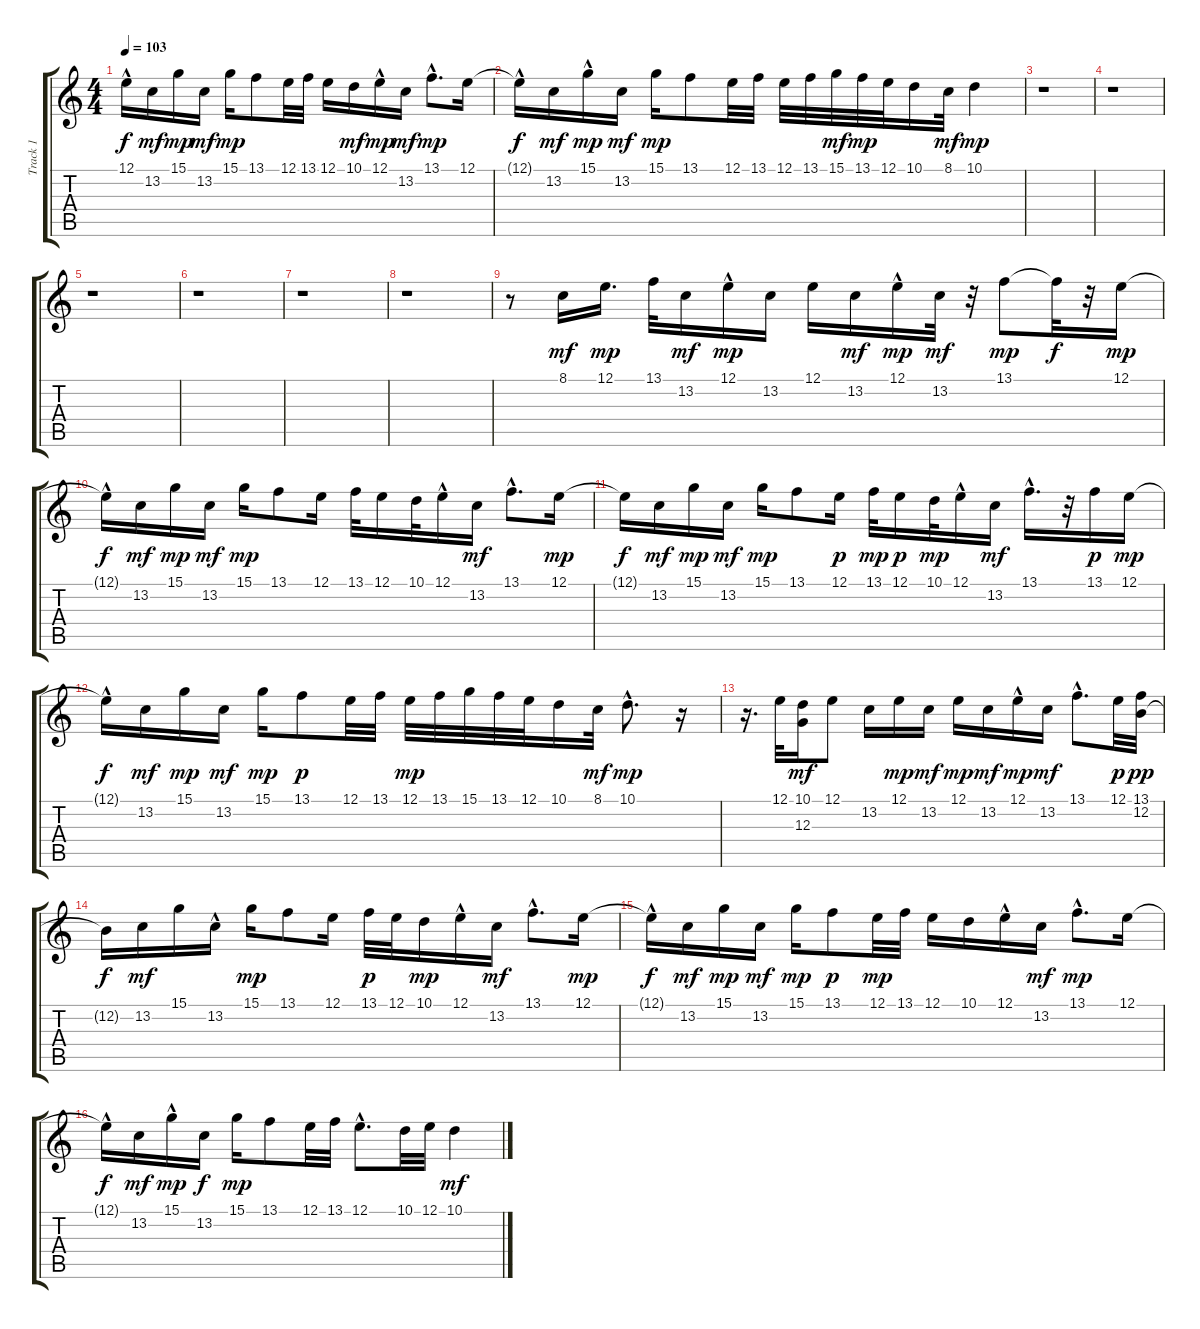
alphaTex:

\track ("Track 1" "Track 1") {instrument stringensemble1}
\staff {score tabs}
\tuning (E4 B3 G3 D3 A2 E2) {hide}
\ts (4 4)
\tempo 103
\clef g2
\ks c
12.1{hac t}.16{dy f} 13.2.16{dy mf} 15.1.16{dy mp} 13.2.16{dy mf} 15.1.16{dy mp} 13.1.8 12.1.32 13.1.32 12.1.16 10.1.16{dy mf} 12.1{hac}.16{dy mp} 13.2.16{dy mf} 13.1{hac}.8{d dy mp} 12.1.16 |
12.1{hac t}.16{dy f} 13.2.16{dy mf} 15.1{hac}.16{dy mp} 13.2.16{dy mf} 15.1.16{dy mp} 13.1.8 12.1.32 13.1.32 12.1.32 13.1.32 15.1.32{dy mf} 13.1.32{dy mp} 12.1.32 10.1.16 8.1.32{dy mf} 10.1.4{dy mp} |
r.1 |
r.1 |
r.1 |
r.1 |
r.1 |
r.1 |
r.8 8.1.16{dy mf} 12.1.16{d dy mp} 13.1.32 13.2.16{dy mf} 12.1{hac}.16{dy mp} 13.2.16 12.1.16 13.2.16{dy mf} 12.1{hac}.16{dy mp} 13.2.32{dy mf} r.32 13.1.8{dy mp} 13.1{t}.32{dy f} r.32 12.1.16{dy mp} |
12.1{hac t}.16{dy f} 13.2.16{dy mf} 15.1.16{dy mp} 13.2.16{dy mf} 15.1.16{dy mp} 13.1.8 12.1.16 13.1.32 12.1.16 10.1.32 12.1{hac}.16 13.2.16{dy mf} 13.1{hac}.8{d} 12.1.16{dy mp} |
12.1{t}.16{dy f} 13.2.16{dy mf} 15.1.16{dy mp} 13.2.16{dy mf} 15.1.16{dy mp} 13.1.8 12.1.16{dy p} 13.1.32{dy mp} 12.1.16{dy p} 10.1.32{dy mp} 12.1{hac}.16 13.2.16{dy mf} 13.1{hac}.16{d} r.32 13.1.16{dy p} 12.1.16{dy mp} |
12.1{hac t}.16{dy f} 13.2.16{dy mf} 15.1.16{dy mp} 13.2.16{dy mf} 15.1.16{dy mp} 13.1.8{dy p} 12.1.32 13.1.32 12.1.32{dy mp} 13.1.32 15.1.32 13.1.32 12.1.32 10.1.16 8.1.32{dy mf} 10.1{hac}.8{d dy mp} r.16 |
r.16{d} 12.1.32 (10.1 12.3).16{dy mf} 12.1.8 13.2.16 12.1.16{dy mp} 13.2.16{dy mf} 12.1.16{dy mp} 13.2.16{dy mf} 12.1{hac}.16{dy mp} 13.2.16{dy mf} 13.1{hac}.8{d} 12.1.32{dy p} (13.1 12.2).32{dy pp} |
12.2{t}.16{dy f} 13.2.16{dy mf} 15.1.16 13.2{hac}.16 15.1.16{dy mp} 13.1.8 12.1.16 13.1.32{dy p} 12.1.32 10.1.16{dy mp} 12.1{hac}.16 13.2.16{dy mf} 13.1{hac}.8{d} 12.1.16{dy mp} |
12.1{hac t}.16{dy f} 13.2.16{dy mf} 15.1.16{dy mp} 13.2.16{dy mf} 15.1.16{dy mp} 13.1.8{dy p} 12.1.32{dy mp} 13.1.32 12.1.16 10.1.16 12.1{hac}.16 13.2.16{dy mf} 13.1{hac}.8{d dy mp} 12.1.16 |
12.1{hac t}.16{dy f} 13.2.16{dy mf} 15.1{hac}.16{dy mp} 13.2.16{dy f} 15.1.16{dy mp} 13.1.8 12.1.32 13.1.32 12.1{hac}.8{d} 10.1.32 12.1.32 10.1.4{dy mf}
